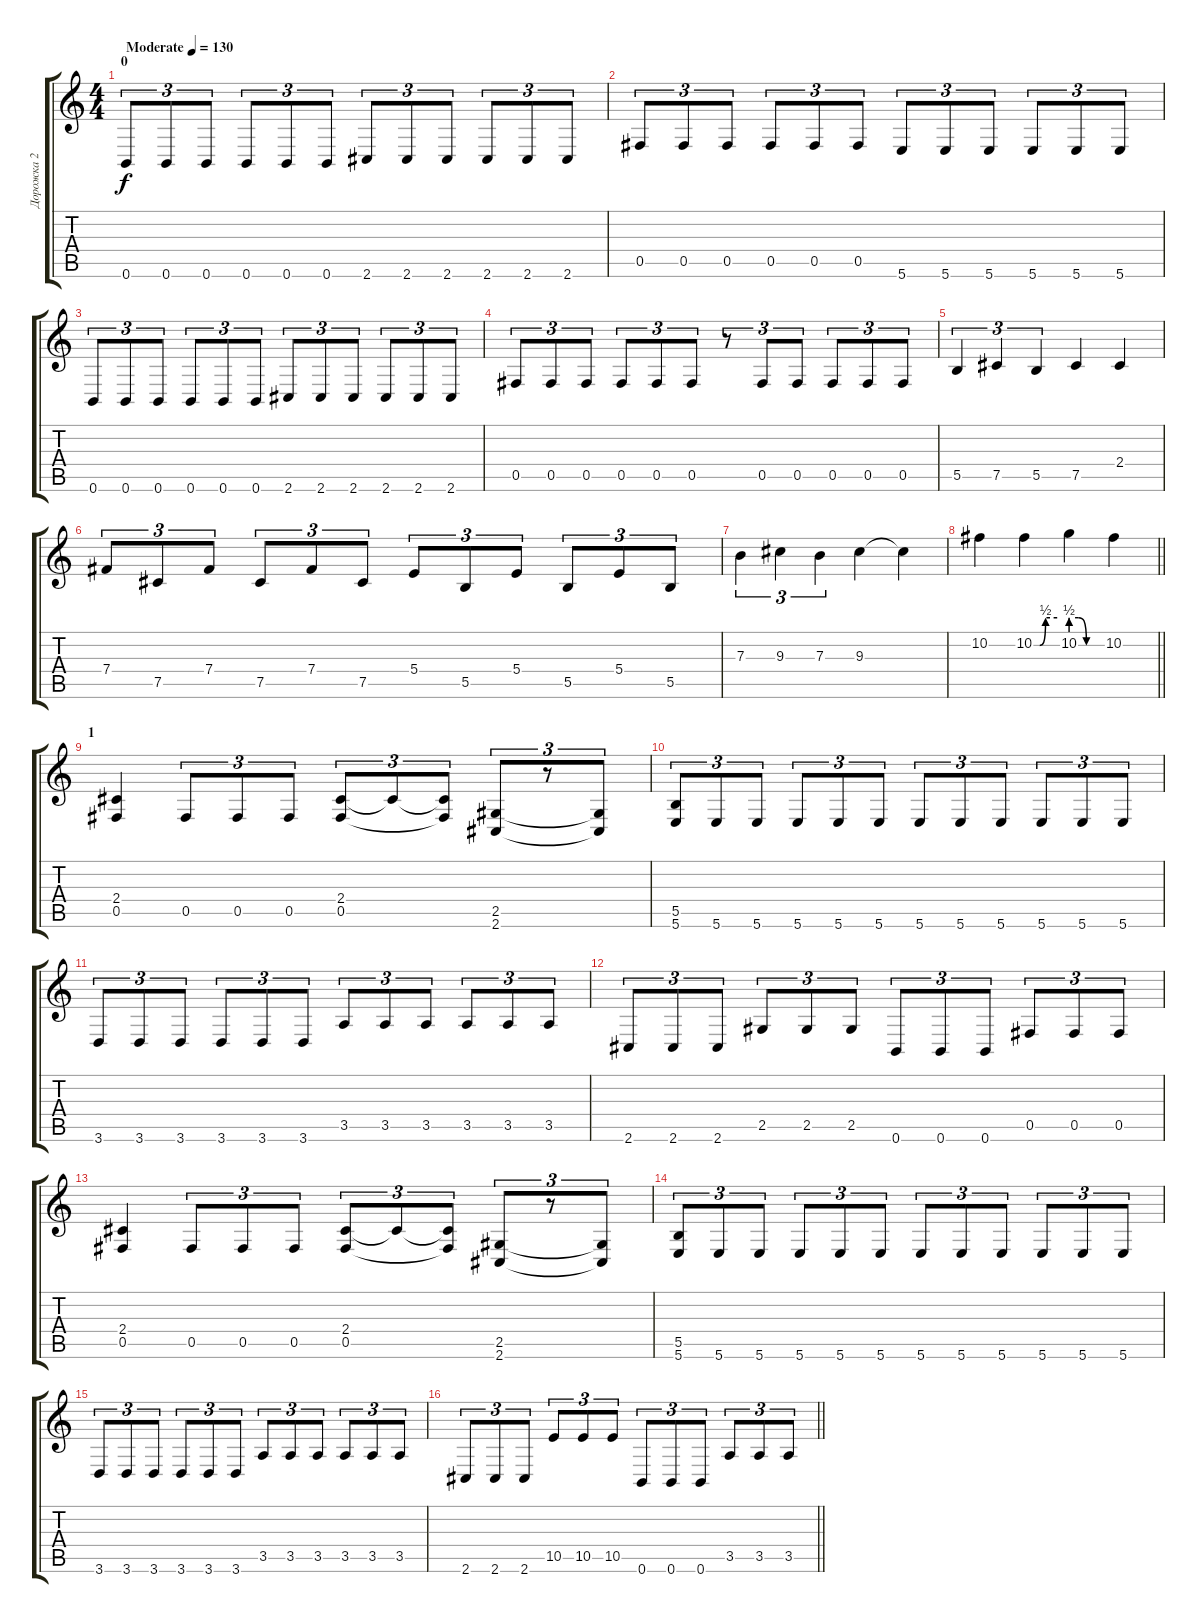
\track ("Дорожка 2" "Дорожка 2") {instrument distortionguitar}
\staff {score tabs}
\tuning (Db4 Ab3 E3 B2 Gb2 B1) {hide}
\ts (4 4)
\section ("" "0")
\tempo (130 "Moderate")
\clef g2
\ks c
0.6.8{tu (3 2) dy f instrument distortionguitar} 0.6.8{tu (3 2)} 0.6.8{tu (3 2)} 0.6.8{tu (3 2)} 0.6.8{tu (3 2)} 0.6.8{tu (3 2)} 2.6.8{tu (3 2)} 2.6.8{tu (3 2)} 2.6.8{tu (3 2)} 2.6.8{tu (3 2)} 2.6.8{tu (3 2)} 2.6.8{tu (3 2)} |
0.5.8{tu (3 2)} 0.5.8{tu (3 2)} 0.5.8{tu (3 2)} 0.5.8{tu (3 2)} 0.5.8{tu (3 2)} 0.5.8{tu (3 2)} 5.6.8{tu (3 2)} 5.6.8{tu (3 2)} 5.6.8{tu (3 2)} 5.6.8{tu (3 2)} 5.6.8{tu (3 2)} 5.6.8{tu (3 2)} |
0.6.8{tu (3 2)} 0.6.8{tu (3 2)} 0.6.8{tu (3 2)} 0.6.8{tu (3 2)} 0.6.8{tu (3 2)} 0.6.8{tu (3 2)} 2.6.8{tu (3 2)} 2.6.8{tu (3 2)} 2.6.8{tu (3 2)} 2.6.8{tu (3 2)} 2.6.8{tu (3 2)} 2.6.8{tu (3 2)} |
0.5.8{tu (3 2)} 0.5.8{tu (3 2)} 0.5.8{tu (3 2)} 0.5.8{tu (3 2)} 0.5.8{tu (3 2)} 0.5.8{tu (3 2)} r.8{tu (3 2)} 0.5.8{tu (3 2)} 0.5.8{tu (3 2)} 0.5.8{tu (3 2)} 0.5.8{tu (3 2)} 0.5.8{tu (3 2)} |
5.5.4{tu (3 2)} 7.5.4{tu (3 2)} 5.5.4{tu (3 2)} 7.5.4 2.4.4 |
7.4.8{tu (3 2)} 7.5.8{tu (3 2)} 7.4.8{tu (3 2)} 7.5.8{tu (3 2)} 7.4.8{tu (3 2)} 7.5.8{tu (3 2)} 5.4.8{tu (3 2)} 5.5.8{tu (3 2)} 5.4.8{tu (3 2)} 5.5.8{tu (3 2)} 5.4.8{tu (3 2)} 5.5.8{tu (3 2)} |
7.3.4{tu (3 2)} 9.3.4{tu (3 2)} 7.3.4{tu (3 2)} 9.3.4 9.3{t}.4 |
\barLineRight lightlight
10.2.4 10.2{be (custom 0 0 15 0 30 2 60 2)}.4 10.2{be (custom 0 2 15 2 30 0 60 0)}.4 10.2.4 |
\section ("" "1")
(2.4 0.5).4 0.5.8{tu (3 2)} 0.5.8{tu (3 2)} 0.5.8{tu (3 2)} (2.4 0.5).8{tu (3 2)} 2.4{t}.8{tu (3 2)} (2.4{t} 0.5{t}).8{tu (3 2)} (2.5 2.6).8{tu (3 2)} r.8{tu (3 2)} (2.5{t} 2.6{t}).8{tu (3 2)} |
(5.5 5.6).8{tu (3 2)} 5.6.8{tu (3 2)} 5.6.8{tu (3 2)} 5.6.8{tu (3 2)} 5.6.8{tu (3 2)} 5.6.8{tu (3 2)} 5.6.8{tu (3 2)} 5.6.8{tu (3 2)} 5.6.8{tu (3 2)} 5.6.8{tu (3 2)} 5.6.8{tu (3 2)} 5.6.8{tu (3 2)} |
3.6.8{tu (3 2)} 3.6.8{tu (3 2)} 3.6.8{tu (3 2)} 3.6.8{tu (3 2)} 3.6.8{tu (3 2)} 3.6.8{tu (3 2)} 3.5.8{tu (3 2)} 3.5.8{tu (3 2)} 3.5.8{tu (3 2)} 3.5.8{tu (3 2)} 3.5.8{tu (3 2)} 3.5.8{tu (3 2)} |
2.6.8{tu (3 2)} 2.6.8{tu (3 2)} 2.6.8{tu (3 2)} 2.5.8{tu (3 2)} 2.5.8{tu (3 2)} 2.5.8{tu (3 2)} 0.6.8{tu (3 2)} 0.6.8{tu (3 2)} 0.6.8{tu (3 2)} 0.5.8{tu (3 2)} 0.5.8{tu (3 2)} 0.5.8{tu (3 2)} |
(2.4 0.5).4 0.5.8{tu (3 2)} 0.5.8{tu (3 2)} 0.5.8{tu (3 2)} (2.4 0.5).8{tu (3 2)} 2.4{t}.8{tu (3 2)} (2.4{t} 0.5{t}).8{tu (3 2)} (2.5 2.6).8{tu (3 2)} r.8{tu (3 2)} (2.5{t} 2.6{t}).8{tu (3 2)} |
(5.5 5.6).8{tu (3 2)} 5.6.8{tu (3 2)} 5.6.8{tu (3 2)} 5.6.8{tu (3 2)} 5.6.8{tu (3 2)} 5.6.8{tu (3 2)} 5.6.8{tu (3 2)} 5.6.8{tu (3 2)} 5.6.8{tu (3 2)} 5.6.8{tu (3 2)} 5.6.8{tu (3 2)} 5.6.8{tu (3 2)} |
3.6.8{tu (3 2)} 3.6.8{tu (3 2)} 3.6.8{tu (3 2)} 3.6.8{tu (3 2)} 3.6.8{tu (3 2)} 3.6.8{tu (3 2)} 3.5.8{tu (3 2)} 3.5.8{tu (3 2)} 3.5.8{tu (3 2)} 3.5.8{tu (3 2)} 3.5.8{tu (3 2)} 3.5.8{tu (3 2)} |
\barLineRight lightlight
2.6.8{tu (3 2)} 2.6.8{tu (3 2)} 2.6.8{tu (3 2)} 10.5.8{tu (3 2)} 10.5.8{tu (3 2)} 10.5.8{tu (3 2)} 0.6.8{tu (3 2)} 0.6.8{tu (3 2)} 0.6.8{tu (3 2)} 3.5.8{tu (3 2)} 3.5.8{tu (3 2)} 3.5.8{tu (3 2)}
